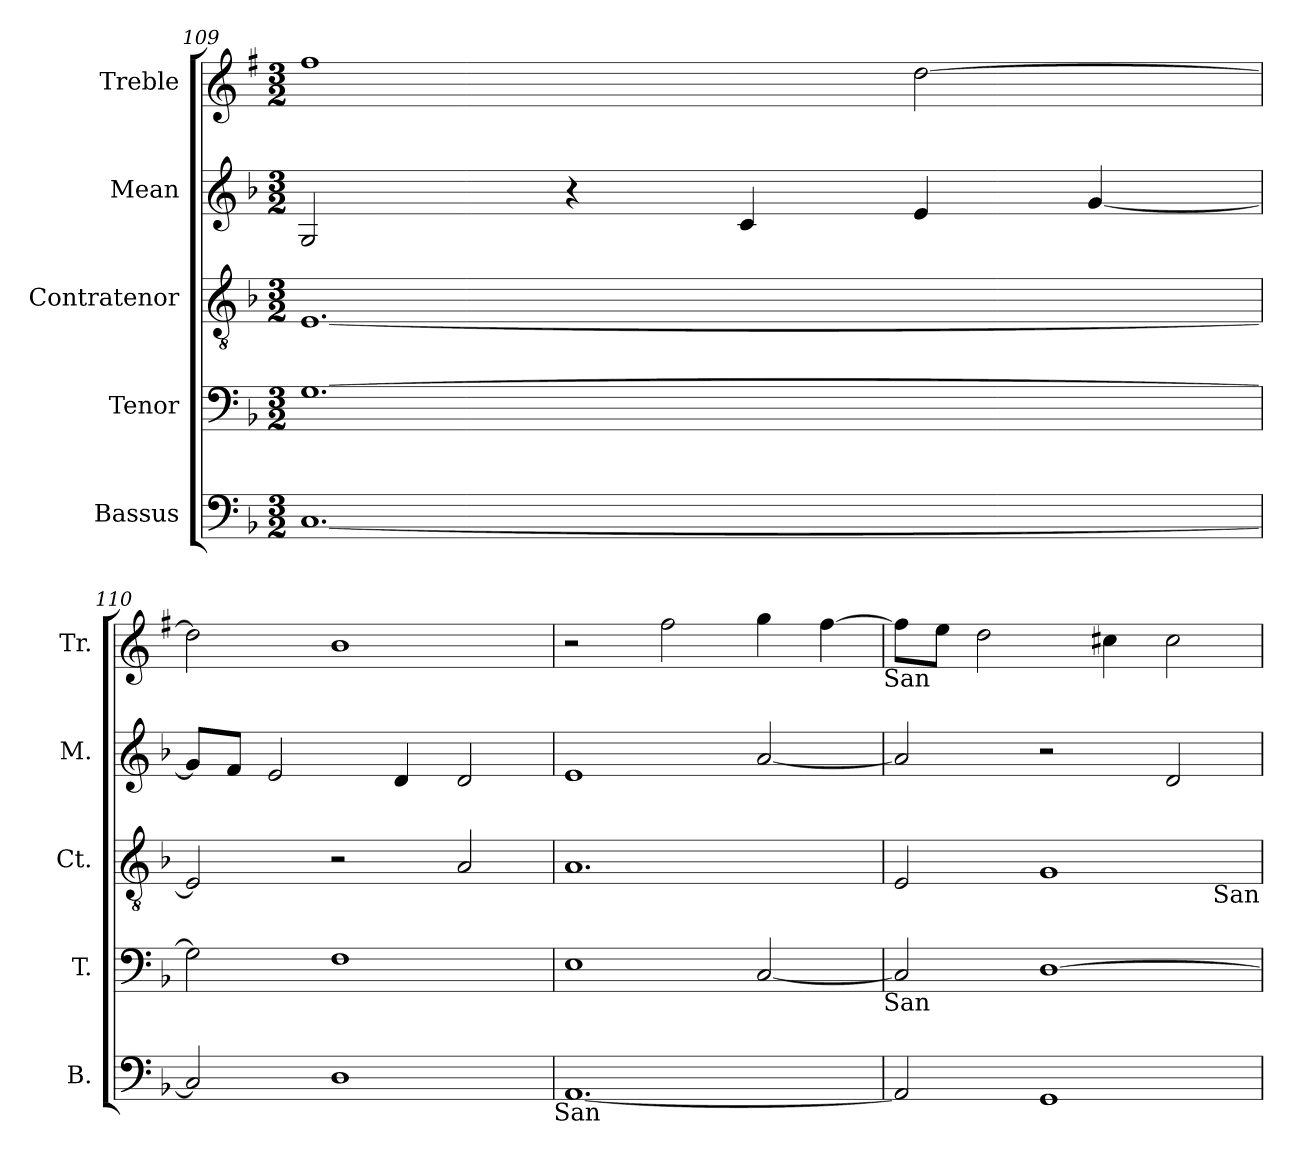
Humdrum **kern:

**kern	**kern	**kern	**kern	**kern
*part5	*part4	*part3	*part2	*part1
*staff5	*staff4	*staff3	*staff2	*staff1
*I"Bassus	*I"Tenor	*I"Contratenor	*I"Mean	*I"Treble
*I'B.	*I'T.	*I'Ct.	*I'M.	*I'Tr.
*clefF4	*clefF4	*clefGv2	*clefG2	*clefG2
*ITrd7c12	*	*	*	*ITrd1c2
*k[b-]	*k[b-]	*k[b-]	*k[b-]	*k[b-]
*F:	*F:	*F:	*F:	*F:
*M3/2	*M3/2	*M3/2	*M3/2	*M3/2
=109	=109	=109	=109	=109
[<1.CC	[>1.G	[<1.E	2G/	1ee
.	.	.	4r	.
.	.	.	4c/	.
.	.	.	4e/	[>2cc\
.	.	.	[<4g/	.
=110	=110	=110	=110	=110
2CC/]	2G\]	2E/]	8g/L]	2cc\]
.	.	.	8f/J	.
.	.	.	2e/	.
1DD	1F	2r	.	1a
.	.	.	4d/	.
.	.	2A/	2d/	.
!LO:TX:b:t=San	!	!	!	!
=111	=111	=111	=111	=111
[<1.AAA	1E	1.A	1e	2r
.	.	.	.	2ee\
.	[<2C/	.	[<2a/	4ff\
.	.	.	.	[>4ee\
!	!	!	!	!LO:TX:b:t=San
!	!LO:TX:b:t=San	!	!	!
=112	=112	=112	=112	=112
2AAA/]	2C/]	2E/	2a/]	8ee\L]
.	.	.	.	8dd\J
.	.	.	.	2cc\
1GGG	[<1D	1G	2r	.
.	.	.	.	4bn\
.	.	.	2d/	2b\
!	!	!LO:TX:b:t=San	!	!
=	=	=	=	=
*-	*-	*-	*-	*-
